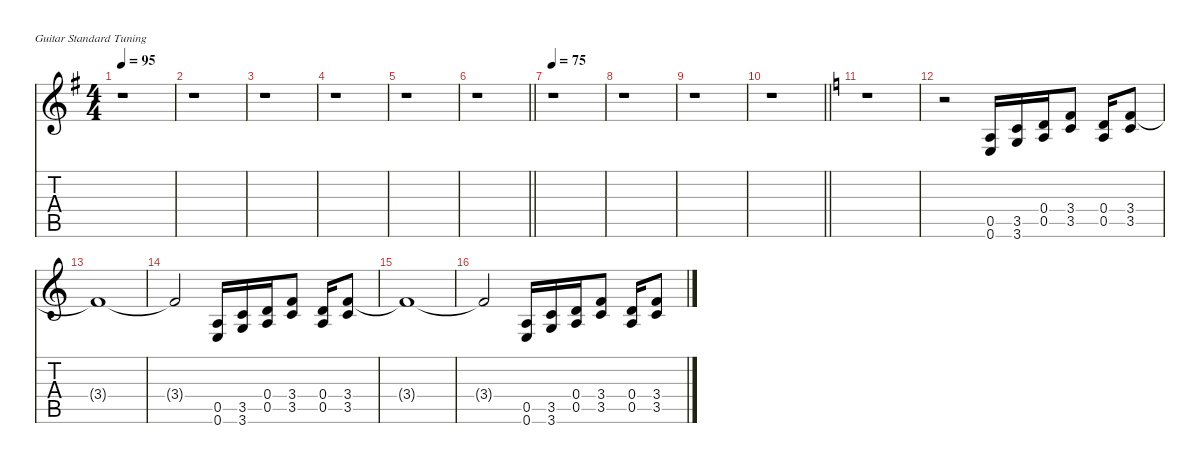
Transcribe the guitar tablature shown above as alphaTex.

\defaultSystemsLayout 4
\hideDynamics
\bracketExtendMode nobrackets
\singleTrackTrackNamePolicy hidden
\multiTrackTrackNamePolicy hidden
\otherSystemsTrackNameOrientation horizontal
\track ("Jimmy Page (Guitarra)" "s.guit.") {instrument acousticguitarsteel}
\staff {score tabs}
\tuning (E4 B3 G3 D3 A2 E2)
\ts (4 4)
\tempo 95
\clef g2
\ks g
r.1{dy ff beam Down} |
r.1{beam Down} |
r.1{beam Down} |
r.1{beam Down} |
r.1{beam Down} |
\barLineRight lightlight
r.1{beam Down} |
\tempo 75
r.1{beam Down} |
r.1{beam Down} |
r.1{beam Down} |
\barLineRight lightlight
r.1{beam Down} |
\ks c
r.1{beam Down} |
r.2{beam Down} (0.5 0.6).16{beam Up} (3.5 3.6).16{dy f beam Up} (0.4 0.5).16{dy ff beam Up} (3.4 3.5).8{beam Up} (0.4 0.5).16{dy f beam Up} (3.4 3.5).8{dy ff beam Up} |
3.4{t}.1{dy f beam Up} |
3.4{t}.2{beam Up} (0.5 0.6).16{dy ff beam Up} (3.5 3.6).16{dy f beam Up} (0.4 0.5).16{dy ff beam Up} (3.4 3.5).8{beam Up} (0.4 0.5).16{dy f beam Up} (3.4 3.5).8{dy ff beam Up} |
3.4{t}.1{dy f beam Up} |
3.4{t}.2{beam Up} (0.5 0.6).16{dy ff beam Up} (3.5 3.6).16{dy f beam Up} (0.4 0.5).16{dy ff beam Up} (3.4 3.5).8{beam Up} (0.4 0.5).16{dy f beam Up} (3.4 3.5).8{dy ff beam Up}
